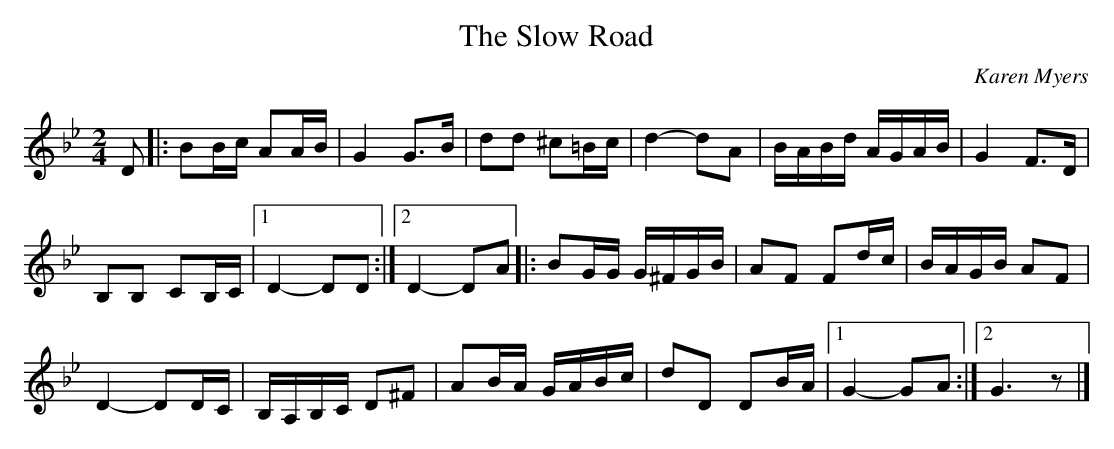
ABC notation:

X:1
T:The Slow Road
C:Karen Myers
M:2/4
L:1/16
K:Gm
D2 |: B2Bc A2AB | G4 G2>B2 | d2d2 ^c2=Bc | d4- d2A2 | BABd AGAB | G4 F2>D2 |
B,2B,2 C2B,C |1 D4- D2D2 :|2 D4- D2A2 |: B2GG G^FGB | A2F2 F2dc | BAGB A2F2 |
D4- D2DC | B,A,B,C D2^F2 | A2BA GABc | d2D2 D2BA |1 G4- G2A2 :|2 G6 z2 |]
